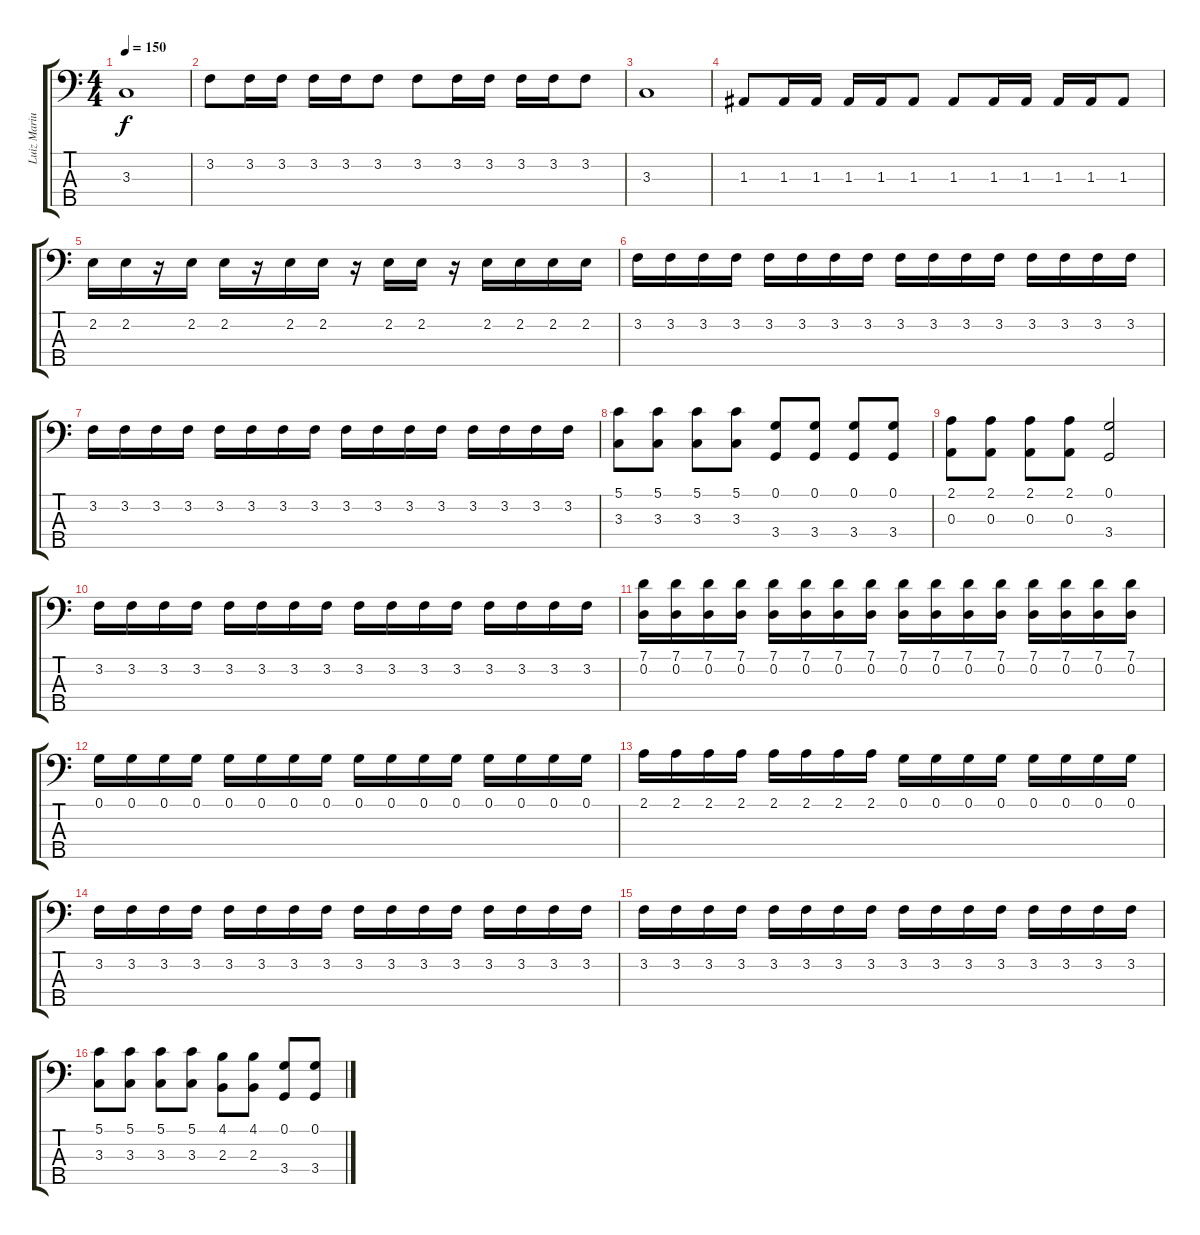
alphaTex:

\track ("Luiz Mariuti" "Luiz Mariu") {instrument fretlessbass}
\staff {score tabs}
\tuning (G2 D2 A1 E1 B0) {hide}
\ts (4 4)
\tempo 150
\clef f4
\ks c
3.3.1{dy f} |
3.2.8 3.2.16 3.2.16 3.2.16 3.2.16 3.2.8 3.2.8 3.2.16 3.2.16 3.2.16 3.2.16 3.2.8 |
3.3.1 |
1.3.8 1.3.16 1.3.16 1.3.16 1.3.16 1.3.8 1.3.8 1.3.16 1.3.16 1.3.16 1.3.16 1.3.8 |
2.2.16 2.2.16 r.16 2.2.16 2.2.16 r.16 2.2.16 2.2.16 r.16 2.2.16 2.2.16 r.16 2.2.16 2.2.16 2.2.16 2.2.16 |
3.2.16 3.2.16 3.2.16 3.2.16 3.2.16 3.2.16 3.2.16 3.2.16 3.2.16 3.2.16 3.2.16 3.2.16 3.2.16 3.2.16 3.2.16 3.2.16 |
3.2.16 3.2.16 3.2.16 3.2.16 3.2.16 3.2.16 3.2.16 3.2.16 3.2.16 3.2.16 3.2.16 3.2.16 3.2.16 3.2.16 3.2.16 3.2.16 |
(5.1 3.3).8 (5.1 3.3).8 (5.1 3.3).8 (5.1 3.3).8 (0.1 3.4).8 (0.1 3.4).8 (0.1 3.4).8 (0.1 3.4).8 |
(2.1 0.3).8 (2.1 0.3).8 (2.1 0.3).8 (2.1 0.3).8 (0.1 3.4).2 |
3.2.16 3.2.16 3.2.16 3.2.16 3.2.16 3.2.16 3.2.16 3.2.16 3.2.16 3.2.16 3.2.16 3.2.16 3.2.16 3.2.16 3.2.16 3.2.16 |
(7.1 0.2).16 (7.1 0.2).16 (7.1 0.2).16 (7.1 0.2).16 (7.1 0.2).16 (7.1 0.2).16 (7.1 0.2).16 (7.1 0.2).16 (7.1 0.2).16 (7.1 0.2).16 (7.1 0.2).16 (7.1 0.2).16 (7.1 0.2).16 (7.1 0.2).16 (7.1 0.2).16 (7.1 0.2).16 |
0.1.16 0.1.16 0.1.16 0.1.16 0.1.16 0.1.16 0.1.16 0.1.16 0.1.16 0.1.16 0.1.16 0.1.16 0.1.16 0.1.16 0.1.16 0.1.16 |
2.1.16 2.1.16 2.1.16 2.1.16 2.1.16 2.1.16 2.1.16 2.1.16 0.1.16 0.1.16 0.1.16 0.1.16 0.1.16 0.1.16 0.1.16 0.1.16 |
3.2.16 3.2.16 3.2.16 3.2.16 3.2.16 3.2.16 3.2.16 3.2.16 3.2.16 3.2.16 3.2.16 3.2.16 3.2.16 3.2.16 3.2.16 3.2.16 |
3.2.16 3.2.16 3.2.16 3.2.16 3.2.16 3.2.16 3.2.16 3.2.16 3.2.16 3.2.16 3.2.16 3.2.16 3.2.16 3.2.16 3.2.16 3.2.16 |
(5.1 3.3).8 (5.1 3.3).8 (5.1 3.3).8 (5.1 3.3).8 (4.1 2.3).8 (4.1 2.3).8 (0.1 3.4).8 (0.1 3.4).8
